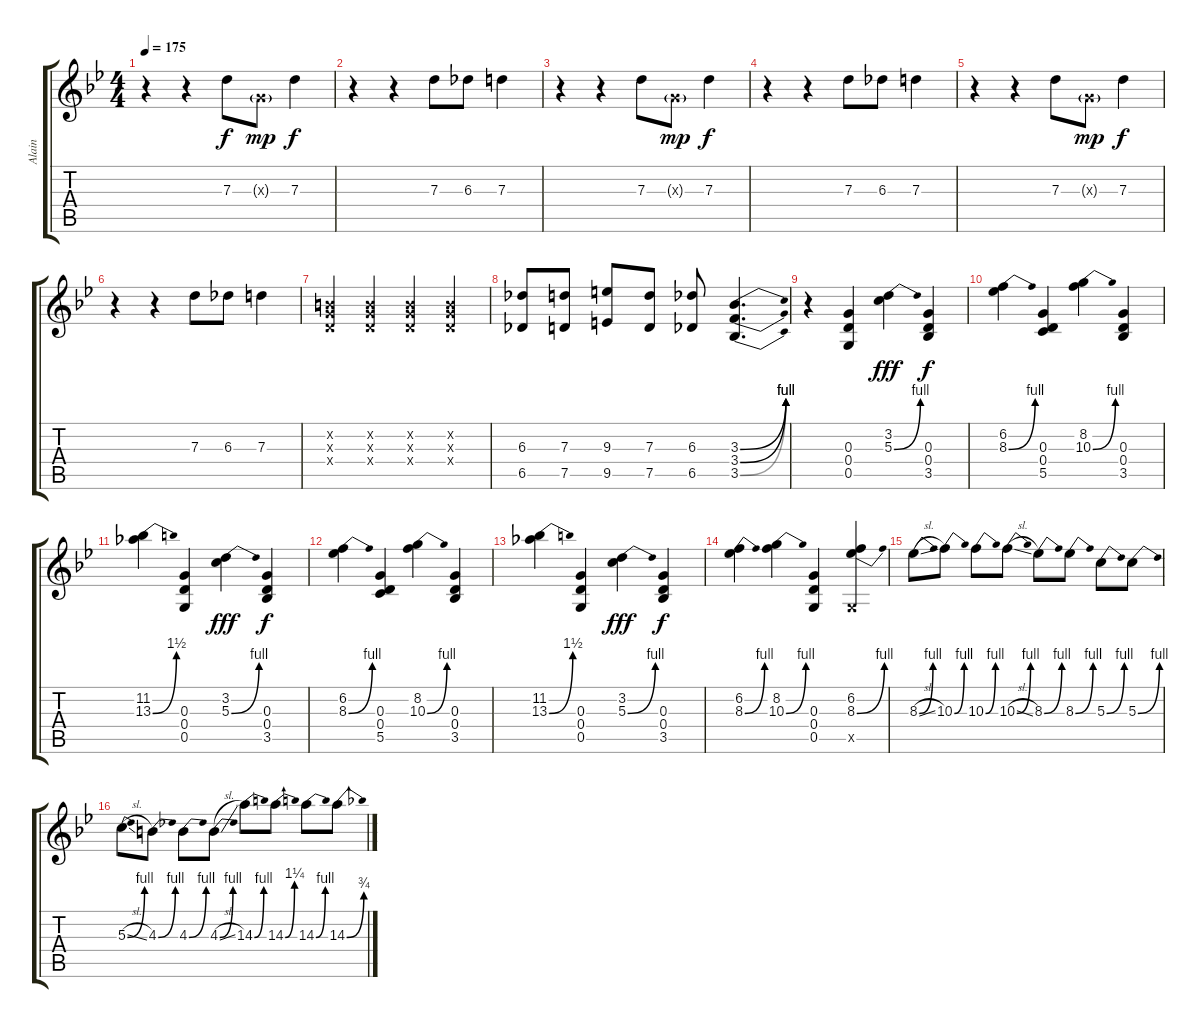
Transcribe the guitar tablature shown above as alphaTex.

\track ("Alain" "Alain") {instrument overdrivenguitar}
\staff {score tabs}
\tuning (D4 B3 G3 D3 G2 D2) {hide}
\ts (4 4)
\tempo 175
\clef g2
\ks gminor
r.4{dy f} r.4 7.3.8 0.3{g x}.8{dy mp} 7.3.4{dy f} |
r.4 r.4 7.3.8 6.3.8 7.3.4 |
r.4 r.4 7.3.8 0.3{g x}.8{dy mp} 7.3.4{dy f} |
r.4 r.4 7.3.8 6.3.8 7.3.4 |
r.4 r.4 7.3.8 0.3{g x}.8{dy mp} 7.3.4{dy f} |
r.4 r.4 7.3.8 6.3.8 7.3.4 |
(0.2{x} 0.3{x} 0.4{x}).4 (0.2{x} 0.3{x} 0.4{x}).4 (0.2{x} 0.3{x} 0.4{x}).4 (0.2{x} 0.3{x} 0.4{x}).4 |
(6.3 6.5).8 (7.3 7.5).8 (9.3 9.5).8 (7.3 7.5).8 (6.3 6.5).8 (3.3{be (bend 0 0 60 4)} 3.4{be (bend 0 0 60 4)} 3.5{be (bend 0 0 60 4)}).4{d} |
r.4 (0.3 0.4 0.5).4 (3.2 5.3{be (bend 0 0 60 4)}).4{dy fff} (0.3 0.4 3.5).4{dy f} |
(6.2 8.3{be (bend 0 0 60 4)}).4 (0.3 0.4 5.5).4 (8.2 10.3{be (bend 0 0 60 4)}).4 (0.3 0.4 3.5).4 |
(11.2 13.3{be (bend 0 0 60 6)}).4 (0.3 0.4 0.5).4 (3.2 5.3{be (bend 0 0 60 4)}).4{dy fff} (0.3 0.4 3.5).4{dy f} |
(6.2 8.3{be (bend 0 0 60 4)}).4 (0.3 0.4 5.5).4 (8.2 10.3{be (bend 0 0 60 4)}).4 (0.3 0.4 3.5).4 |
(11.2 13.3{be (bend 0 0 60 6)}).4 (0.3 0.4 0.5).4 (3.2 5.3{be (bend 0 0 60 4)}).4{dy fff} (0.3 0.4 3.5).4{dy f} |
(6.2 8.3{be (bend 0 0 60 4)}).4 (8.2 10.3{be (bend 0 0 60 4)}).4 (0.3 0.4 0.5).4 (6.2 8.3{be (bend 0 0 60 4)} 0.5{x}).4 |
8.3{be (bend 0 0 60 4) sl}.8 10.3{be (bend 0 0 60 4)}.8 10.3{be (bend 0 0 60 4)}.8 10.3{be (bend 0 0 60 4) sl}.8 8.3{be (bend 0 0 60 4)}.8 8.3{be (bend 0 0 60 4)}.8 5.3{be (bend 0 0 60 4)}.8 5.3{be (bend 0 0 60 4)}.8 |
5.3{be (bend 0 0 60 4) sl}.8 4.3{be (bend 0 0 60 4)}.8 4.3{be (bend 0 0 60 4)}.8 4.3{be (bend 0 0 60 4) sl}.8 14.3{be (bend 0 0 60 4)}.8 14.3{be (bend 0 0 60 5)}.8 14.3{be (bend 0 0 60 4)}.8 14.3{be (bend 0 0 60 3)}.8
